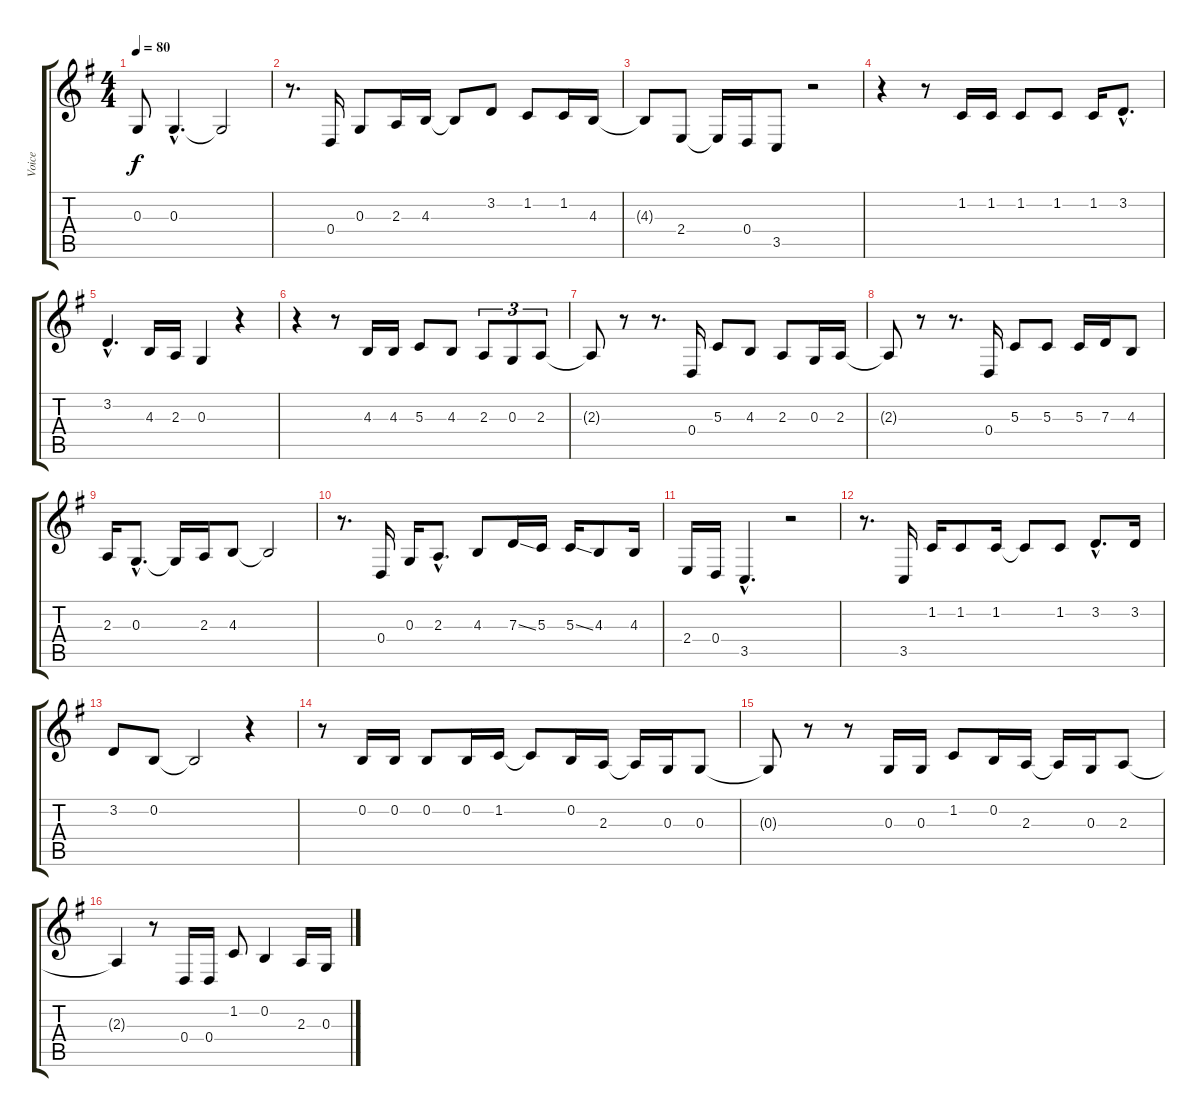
\track ("Voice" "Voice") {instrument synthvoice}
\staff {score tabs}
\tuning (E4 B3 G3 D3 A2 E2) {hide}
\ts (4 4)
\tempo 80
\clef g2
\ks g
0.3.8{dy f} 0.3{hac}.4{d} 0.3{t}.2 |
r.8{d} 0.4.16 0.3.8 2.3.16 4.3.16 4.3{t}.8 3.2.8 1.2.8 1.2.16 4.3.16 |
4.3{t}.8 2.4.8 2.4{t}.16 0.4.16 3.5.8 r.2 |
r.4 r.8 1.2.16 1.2.16 1.2.8 1.2.8 1.2.16 3.2{hac}.8{d} |
3.2{hac}.4{d} 4.3.16 2.3.16 0.3.4 r.4 |
r.4 r.8 4.3.16 4.3.16 5.3.8 4.3.8 2.3.8{tu (3 2)} 0.3.8{tu (3 2)} 2.3.8{tu (3 2)} |
2.3{t}.8 r.8 r.8{d} 0.4.16 5.3.8 4.3.8 2.3.8 0.3.16 2.3.16 |
2.3{t}.8 r.8 r.8{d} 0.4.16 5.3.8 5.3.8 5.3.16 7.3.16 4.3.8 |
2.3.16 0.3{hac}.8{d} 0.3{t}.16 2.3.16 4.3.8 4.3{t}.2 |
r.8{d} 0.4.16 0.3.16 2.3{hac}.8{d} 4.3.8 7.3{ss}.16 5.3.16 5.3{ss}.16 4.3.8 4.3.16 |
2.4.16 0.4.16 3.5{hac}.4{d} r.2 |
r.8{d} 3.5.16 1.2.16 1.2.8 1.2.16 1.2{t}.8 1.2.8 3.2{hac}.8{d} 3.2.16 |
3.2.8 0.2.8 0.2{t}.2 r.4 |
r.8 0.2.16 0.2.16 0.2.8 0.2.16 1.2.16 1.2{t}.8 0.2.16 2.3.16 2.3{t}.16 0.3.16 0.3.8 |
0.3{t}.8 r.8 r.8 0.3.16 0.3.16 1.2.8 0.2.16 2.3.16 2.3{t}.16 0.3.16 2.3.8 |
2.3{t}.4 r.8 0.4.16 0.4.16 1.2.8 0.2.4 2.3.16 0.3.16
